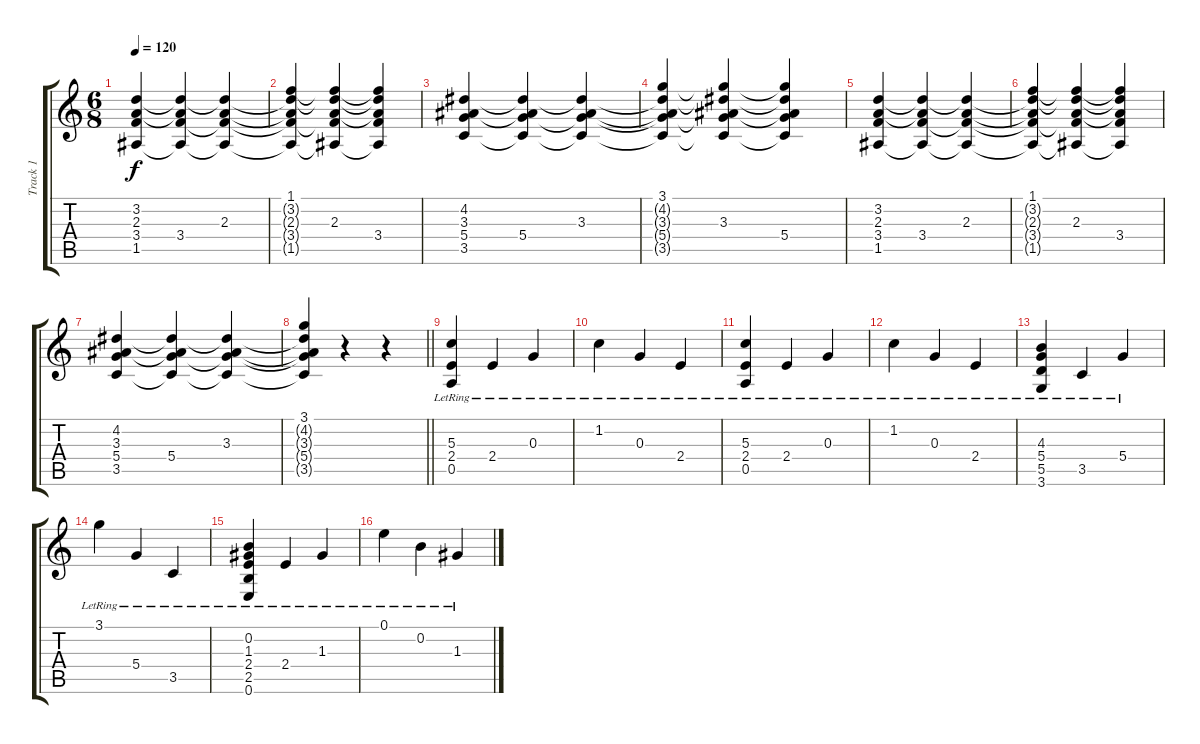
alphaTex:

\track ("Track 1" "Track 1") {instrument electricguitarjazz}
\staff {score tabs}
\tuning (E4 B3 G3 D3 A2 E2) {hide}
\ts (6 8)
\tempo 120
\clef g2
\ks c
(3.2 2.3 3.4 1.5).4{dy f} (3.2{t} 2.3{t} 3.4 1.5{t}).4 (3.2{t} 2.3 3.4{t} 1.5{t}).4 |
(1.1 3.2{t} 2.3{t} 3.4{t} 1.5{t}).4 (1.1{t} 3.2{t} 2.3 3.4{t} 1.5{t}).4 (1.1{t} 3.2{t} 2.3{t} 3.4 1.5{t}).4 |
(4.2 3.3 5.4 3.5).4 (4.2{t} 3.3{t} 5.4 3.5{t}).4 (4.2{t} 3.3 5.4{t} 3.5{t}).4 |
(3.1 4.2{t} 3.3{t} 5.4{t} 3.5{t}).4 (3.1{t} 4.2{t} 3.3 5.4{t} 3.5{t}).4 (3.1{t} 4.2{t} 3.3{t} 5.4 3.5{t}).4 |
(3.2 2.3 3.4 1.5).4 (3.2{t} 2.3{t} 3.4 1.5{t}).4 (3.2{t} 2.3 3.4{t} 1.5{t}).4 |
(1.1 3.2{t} 2.3{t} 3.4{t} 1.5{t}).4 (1.1{t} 3.2{t} 2.3 3.4{t} 1.5{t}).4 (1.1{t} 3.2{t} 2.3{t} 3.4 1.5{t}).4 |
(4.2 3.3 5.4 3.5).4 (4.2{t} 3.3{t} 5.4 3.5{t}).4 (4.2{t} 3.3 5.4{t} 3.5{t}).4 |
\barLineRight lightlight
(3.1 4.2{t} 3.3{t} 5.4{t} 3.5{t}).4 r.4 r.4 |
\section ("" "")
(5.3{lr} 2.4{lr} 0.5{lr}).4 2.4{lr}.4 0.3{lr}.4 |
1.2{lr}.4 0.3{lr}.4 2.4{lr}.4 |
(5.3{lr} 2.4{lr} 0.5{lr}).4 2.4{lr}.4 0.3{lr}.4 |
1.2{lr}.4 0.3{lr}.4 2.4{lr}.4 |
(4.3{lr} 5.4{lr} 5.5{lr} 3.6{lr}).4 3.5{lr}.4 5.4{lr}.4 |
3.1{lr}.4 5.4{lr}.4 3.5{lr}.4 |
(0.2{lr} 1.3{lr} 2.4{lr} 2.5{lr} 0.6{lr}).4 2.4{lr}.4 1.3{lr}.4 |
0.1{lr}.4 0.2{lr}.4 1.3{lr}.4
